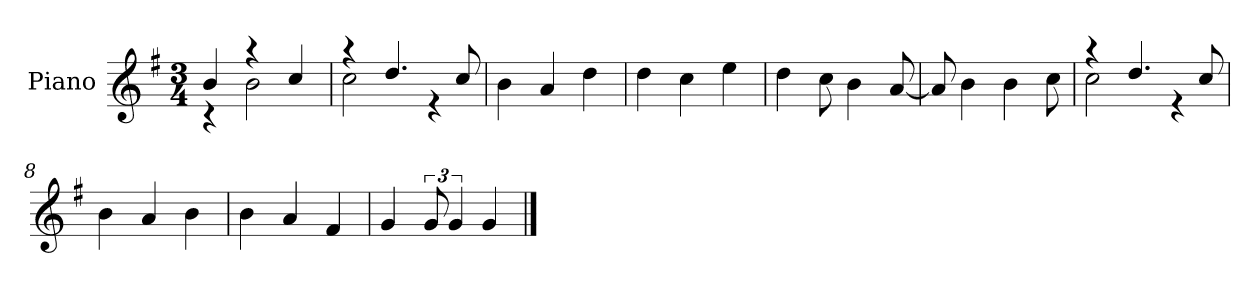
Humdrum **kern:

**kern
*part1
*staff1
*I"Piano
*I'P-no
*clefG2
*k[f#]
*M3/4
*MM173
=1
*^
4b/	4r
4r	2b\
4cc/	.
=2	=2
4r	2cc\
4.dd/	.
.	4r
8cc/	.
*v	*v
=3
4b\
4a/
4dd\
=4
4dd\
4cc\
4ee\
=5
4dd\
8cc\
4b\
[8a/
=6
8a/]
4b\
4b\
8cc\
=7
*^
4r	2cc\
4.dd/	.
.	4r
8cc/	.
*v	*v
=8
4b\
4a/
4b\
=9
4b\
4a/
4f#/
!!LO:LB:g=z
=10
4g/
12g/
6g/
4g/
==
*-
